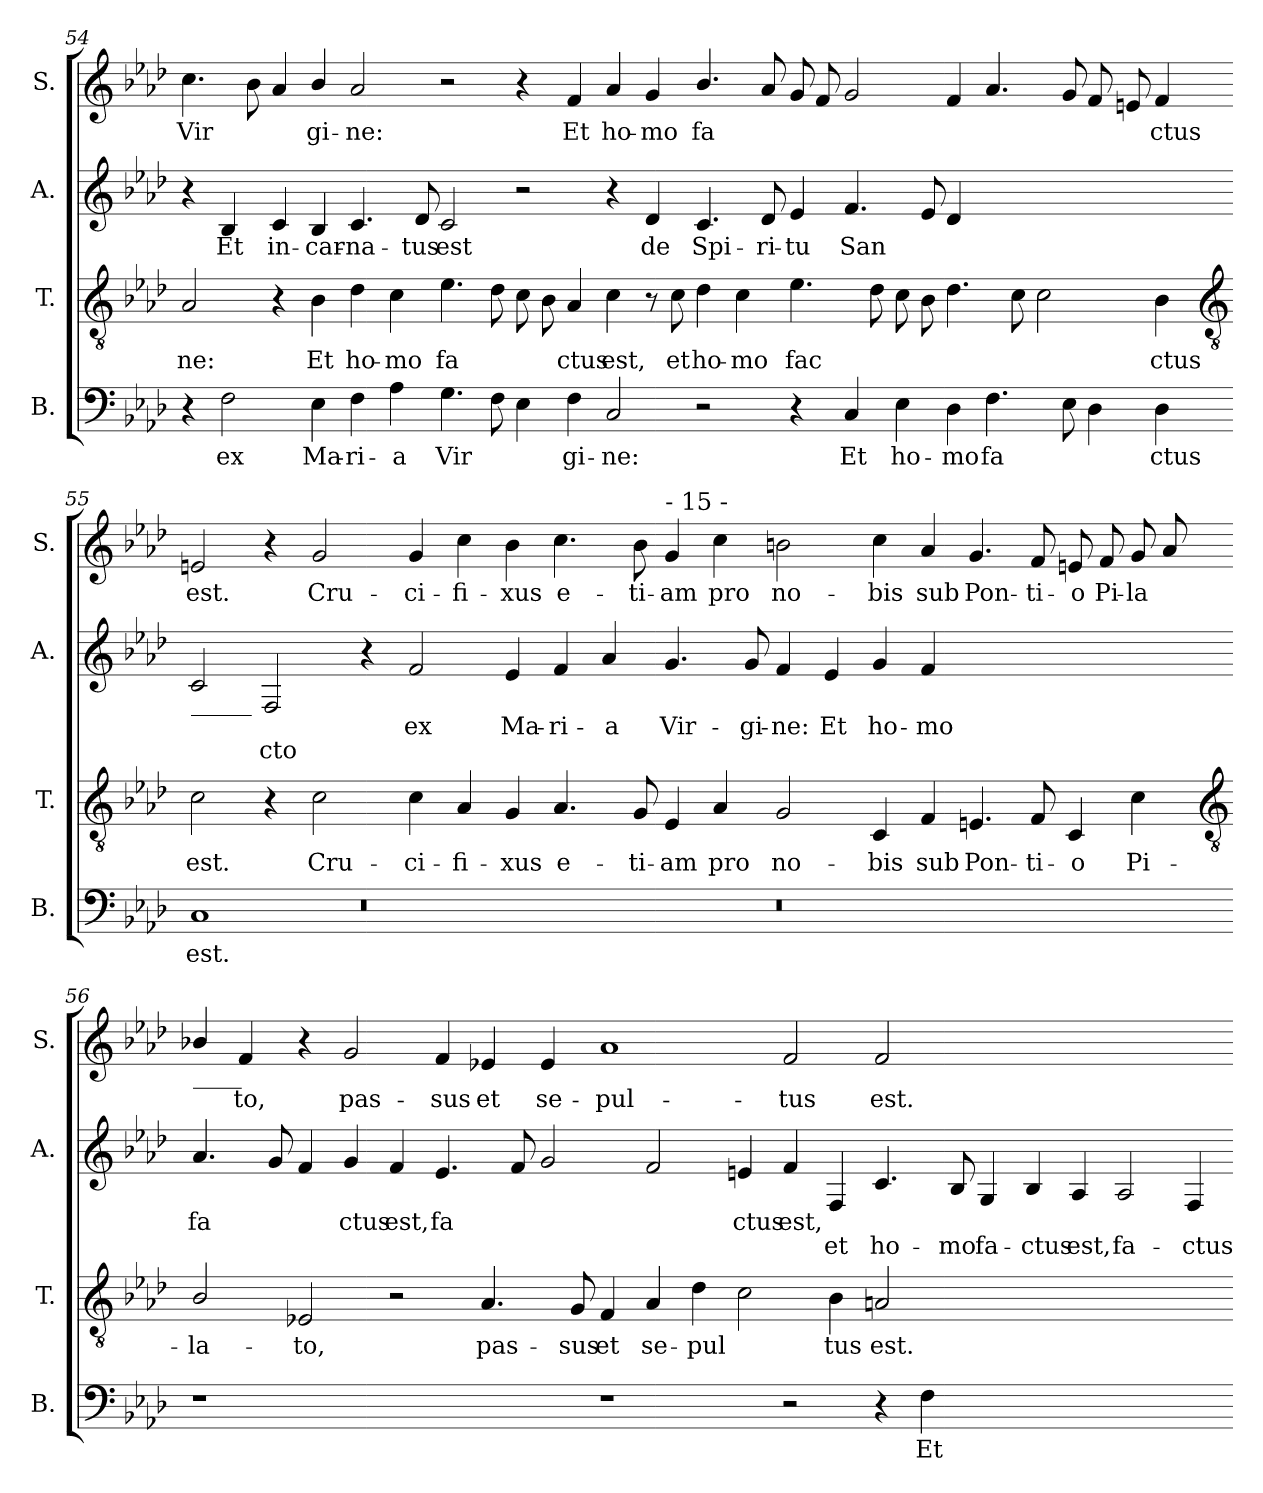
**kern	**text	**kern	**text	**kern	**text	**text	**kern	**text
*part4	*part4	*part3	*part3	*part2	*part2	*part2	*part1	*part1
*staff4	*staff4	*staff3	*staff3	*staff2	*staff2	*staff2	*staff1	*staff1
*I"B.	*	*I"T.	*	*I"A.	*	*	*I"S.	*
*I'B.	*	*I'T.	*	*I'A.	*	*	*I'S.	*
!!LO:LB:g=z
*clefF4	*	*clefGv2	*	*clefG2	*	*	*clefG2	*
*k[b-e-a-d-]	*	*k[b-e-a-d-]	*	*k[b-e-a-d-]	*	*	*k[b-e-a-d-]	*
*A-:	*	*A-:	*	*A-:	*	*	*A-:	*
=54	=54	=54	=54	=54	=54	=54	=54	=54
!	!	!	!LO:LY:b	!	!	!	!	!LO:LY:b
4r	.	2A-	-ne:	4r	.	.	4.cc	Vir
!	!LO:LY:b	!	!	!	!LO:LY:b	!	!	!
2F	ex	.	.	4B-	Et	.	.	.
.	.	.	.	.	.	.	8b-	.
!	!	!	!	!	!LO:LY:b	!	!	!
.	.	4r	.	4c	in-	.	4a-	.
!	!LO:LY:b	!	!LO:LY:b	!	!LO:LY:b	!	!	!LO:LY:b
4E-	Ma-	4B-	Et	4B-	-car-	.	4b-/	gi-
!	!LO:LY:b	!	!LO:LY:b	!	!LO:LY:b	!	!	!LO:LY:b
4F	-ri-	4d-	ho-	4.c	-na-	.	2a-	-ne:
!	!LO:LY:b	!	!LO:LY:b	!	!	!	!	!
4A-	-a	4c	-mo	.	.	.	.	.
!	!	!	!	!	!LO:LY:b	!	!	!
.	.	.	.	8d-	-tus	.	.	.
!	!LO:LY:b	!	!LO:LY:b	!	!LO:LY:b	!	!	!
4.G	Vir	4.e-	fa	2c	est	.	2r	.
8F	.	8d-	.	.	.	.	.	.
4E-	.	8c	.	2r	.	.	4r	.
.	.	8B-	.	.	.	.	.	.
!	!LO:LY:b	!	!LO:LY:b	!	!	!	!	!LO:LY:b
4F	gi-	4A-	ctus	.	.	.	4f	Et
!	!LO:LY:b	!	!LO:LY:b	!	!	!	!	!LO:LY:b
2C	-ne:	4c	est,	4r	.	.	4a-	ho-
!	!	!	!	!	!LO:LY:b	!	!	!LO:LY:b
.	.	8r	.	4d-	de	.	4g	-mo
!	!	!	!LO:LY:b	!	!	!	!	!
.	.	8c	et	.	.	.	.	.
!	!	!	!LO:LY:b	!	!LO:LY:b	!	!	!LO:LY:b
2r	.	4d-	ho-	4.c	Spi-	.	4.b-/	fa
!	!	!	!LO:LY:b	!	!	!	!	!
.	.	4c	-mo	.	.	.	.	.
!	!	!	!	!	!LO:LY:b	!	!	!
.	.	.	.	8d-	-ri-	.	8a-	.
!	!	!	!LO:LY:b	!	!LO:LY:b	!	!	!
4r	.	4.e-	fac	4e-	-tu	.	8g	.
.	.	.	.	.	.	.	8f	.
!	!LO:LY:b	!	!	!	!LO:LY:b	!	!	!
4C	Et	.	.	4.f	San	.	2g	.
.	.	8d-	.	.	.	.	.	.
!	!LO:LY:b	!	!	!	!	!	!	!
4E-	ho-	8c	.	.	.	.	.	.
.	.	8B-	.	8e-	.	.	.	.
!	!LO:LY:b	!	!	!	!	!	!	!
4D-	-mo	4.d-	.	4d-	.	.	4f	.
!	!LO:LY:b	!	!	!	!	!	!	!
4.F	fa	.	.	1ryy	.	.	4.a-	.
.	.	8c	.	.	.	.	.	.
.	.	2c	.	.	.	.	.	.
8E-	.	.	.	.	.	.	8g	.
4D-	.	.	.	.	.	.	8f	.
.	.	.	.	.	.	.	8en	.
!	!LO:LY:b	!	!LO:LY:b	!	!	!	!	!LO:LY:b
4D-	ctus	4B-	ctus	.	.	.	4f	ctus
!!LO:LB:g=z
=55-	=55-	=55-	=55-	=55-	=55-	=55-	=55-	=55-
*	*	*clefGv2	*	*	*	*	*	*
!	!	!	!	!LO:TX:b:t=_____	!	!	!	!
!	!LO:LY:b	!	!LO:LY:b	!	!	!	!	!LO:LY:b
1C	est.	2c	est.	2c	.	.	2en	est.
!	!	!	!	!	!	!LO:LY:b	!	!
.	.	4r	.	2F	.	cto	4r	.
!	!	!	!LO:LY:b	!	!	!	!	!LO:LY:b
.	.	2c	Cru-	.	.	.	2g	Cru-
0r	.	.	.	4r	.	.	.	.
!	!	!	!LO:LY:b	!	!LO:LY:b	!	!	!LO:LY:b
.	.	4c	-ci-	2f	ex	.	4g	-ci-
!	!	!	!LO:LY:b	!	!	!	!	!LO:LY:b
.	.	4A-	-fi-	.	.	.	4cc	-fi-
!	!	!	!LO:LY:b	!	!LO:LY:b	!	!	!LO:LY:b
.	.	4G	-xus	4e-	Ma-	.	4b-	-xus
!	!	!	!LO:LY:b	!	!LO:LY:b	!	!	!LO:LY:b
.	.	4.A-	e-	4f	-ri-	.	4.cc	e-
!	!	!	!	!	!LO:LY:b	!	!	!
.	.	.	.	4a-	-a	.	.	.
!	!	!	!LO:LY:b	!	!	!	!	!LO:LY:b
.	.	8G	-ti-	.	.	.	8b-	-ti-
!	!	!	!	!	!	!	!LO:TX:a:t=- 15 -	!
!	!	!	!LO:LY:b	!	!LO:LY:b	!	!	!LO:LY:b
.	.	4E-	-am	4.g	Vir-	.	4g	-am
!	!	!	!LO:LY:b	!	!	!	!	!LO:LY:b
.	.	4A-	pro	.	.	.	4cc	pro
!	!	!	!	!	!LO:LY:b	!	!	!
.	.	.	.	8g	-gi-	.	.	.
!	!	!	!LO:LY:b	!	!LO:LY:b	!	!	!LO:LY:b
0r	.	2G	no-	4f	-ne:	.	2bn	no-
!	!	!	!	!	!LO:LY:b	!	!	!
.	.	.	.	4e-	Et	.	.	.
!	!	!	!LO:LY:b	!	!LO:LY:b	!	!	!LO:LY:b
.	.	4C	-bis	4g	ho-	.	4cc	-bis
!	!	!	!LO:LY:b	!	!LO:LY:b	!	!	!LO:LY:b
.	.	4F	sub	4f	-mo	.	4a-	sub
!	!	!	!LO:LY:b	!	!	!	!	!LO:LY:b
.	.	4.En	Pon-	1ryy	.	.	4.g	Pon-
!	!	!	!LO:LY:b	!	!	!	!	!LO:LY:b
.	.	8F	-ti-	.	.	.	8f	-ti-
!	!	!	!LO:LY:b	!	!	!	!	!LO:LY:b
.	.	4C	-o	.	.	.	8en	-o
!	!	!	!	!	!	!	!	!LO:LY:b
.	.	.	.	.	.	.	8f	Pi-
!	!	!	!LO:LY:b	!	!	!	!	!LO:LY:b
.	.	4c	Pi-	.	.	.	8g	-la
.	.	.	.	.	.	.	8a-	.
!!LO:LB:g=z
=56-	=56-	=56-	=56-	=56-	=56-	=56-	=56-	=56-
*	*	*clefGv2	*	*	*	*	*	*
!	!	!	!	!	!	!	!LO:TX:b:t=____	!
!	!	!	!LO:LY:b	!	!LO:LY:b	!	!	!
1r	.	2B-/	-la-	4.a-	fa	.	4b-/	.
!	!	!	!	!	!	!	!	!LO:LY:b
.	.	.	.	.	.	.	4f	to,
.	.	.	.	8g	.	.	.	.
!	!	!	!LO:LY:b	!	!	!	!	!
.	.	2E-	-to,	4f	.	.	4r	.
!	!	!	!	!	!LO:LY:b	!	!	!LO:LY:b
.	.	.	.	4g	ctus	.	2g	pas-
!	!	!	!	!	!LO:LY:b	!	!	!
1ryy	.	2r	.	4f	est,	.	.	.
!	!	!	!	!	!LO:LY:b	!	!	!LO:LY:b
.	.	.	.	4.e-	fa	.	4f	-sus
!	!	!	!LO:LY:b	!	!	!	!	!LO:LY:b
.	.	4.A-	pas-	.	.	.	4e-	et
.	.	.	.	8f	.	.	.	.
!	!	!	!	!	!	!	!	!LO:LY:b
.	.	.	.	2g	.	.	4e-	se-
!	!	!	!LO:LY:b	!	!	!	!	!
.	.	8G	-sus	.	.	.	.	.
!	!	!	!LO:LY:b	!	!	!	!	!LO:LY:b
1r	.	4F	et	.	.	.	1a-	-pul-
!	!	!	!LO:LY:b	!	!	!	!	!
.	.	4A-	se-	2f	.	.	.	.
!	!	!	!LO:LY:b	!	!	!	!	!
.	.	4d-	-pul	.	.	.	.	.
!	!	!	!	!	!LO:LY:b	!	!	!
.	.	2c	.	4en	ctus	.	.	.
!	!	!	!	!	!LO:LY:b	!	!	!LO:LY:b
2r	.	.	.	4f	est,	.	2f	-tus
!	!	!	!LO:LY:b	!	!	!LO:LY:b	!	!
.	.	4B-	tus	4F	.	et	.	.
!	!	!	!LO:LY:b	!	!	!LO:LY:b	!	!LO:LY:b
4r	.	2An	est.	4.c	.	ho-	2f	est.
!	!LO:LY:b	!	!	!	!	!	!	!
4F	Et	.	.	.	.	.	.	.
!	!	!	!	!	!	!LO:LY:b	!	!
.	.	.	.	8B-	.	-mo	.	.
!	!	!	!	!	!	!LO:LY:b	!	!
1.ryy	.	1.ryy	.	4G	.	fa-	1.ryy	.
!	!	!	!	!	!	!LO:LY:b	!	!
.	.	.	.	4B-	.	-ctus	.	.
!	!	!	!	!	!	!LO:LY:b	!	!
.	.	.	.	4A-	.	est,	.	.
!	!	!	!	!	!	!LO:LY:b	!	!
.	.	.	.	2A-	.	fa-	.	.
!	!	!	!	!	!	!LO:LY:b	!	!
.	.	.	.	4F	.	-ctus	.	.
=-	=-	=-	=-	=-	=-	=-	=-	=-
*-	*-	*-	*-	*-	*-	*-	*-	*-
